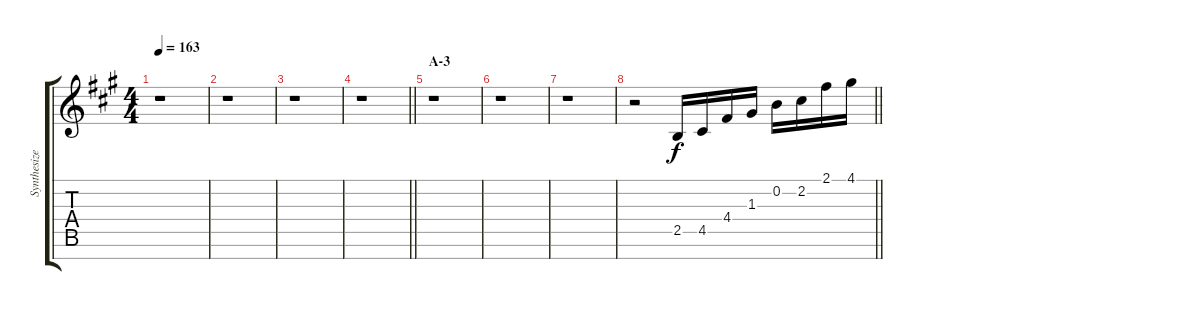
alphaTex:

\track ("Synthesizer IV" "Synthesize") {instrument fx4atmosphere}
\staff {score tabs}
\tuning (E5 B4 G4 D4 A3 E3 B2) {hide}
\ts (4 4)
\tempo 163
\clef g2
\ks a
r.1{dy f} |
r.1 |
r.1 |
\barLineRight lightlight
r.1 |
\section ("" "A-3")
r.1 |
r.1 |
r.1 |
\barLineRight lightlight
r.2 2.5.16 4.5.16 4.4.16 1.3.16 0.2.16 2.2.16 2.1.16 4.1.16
